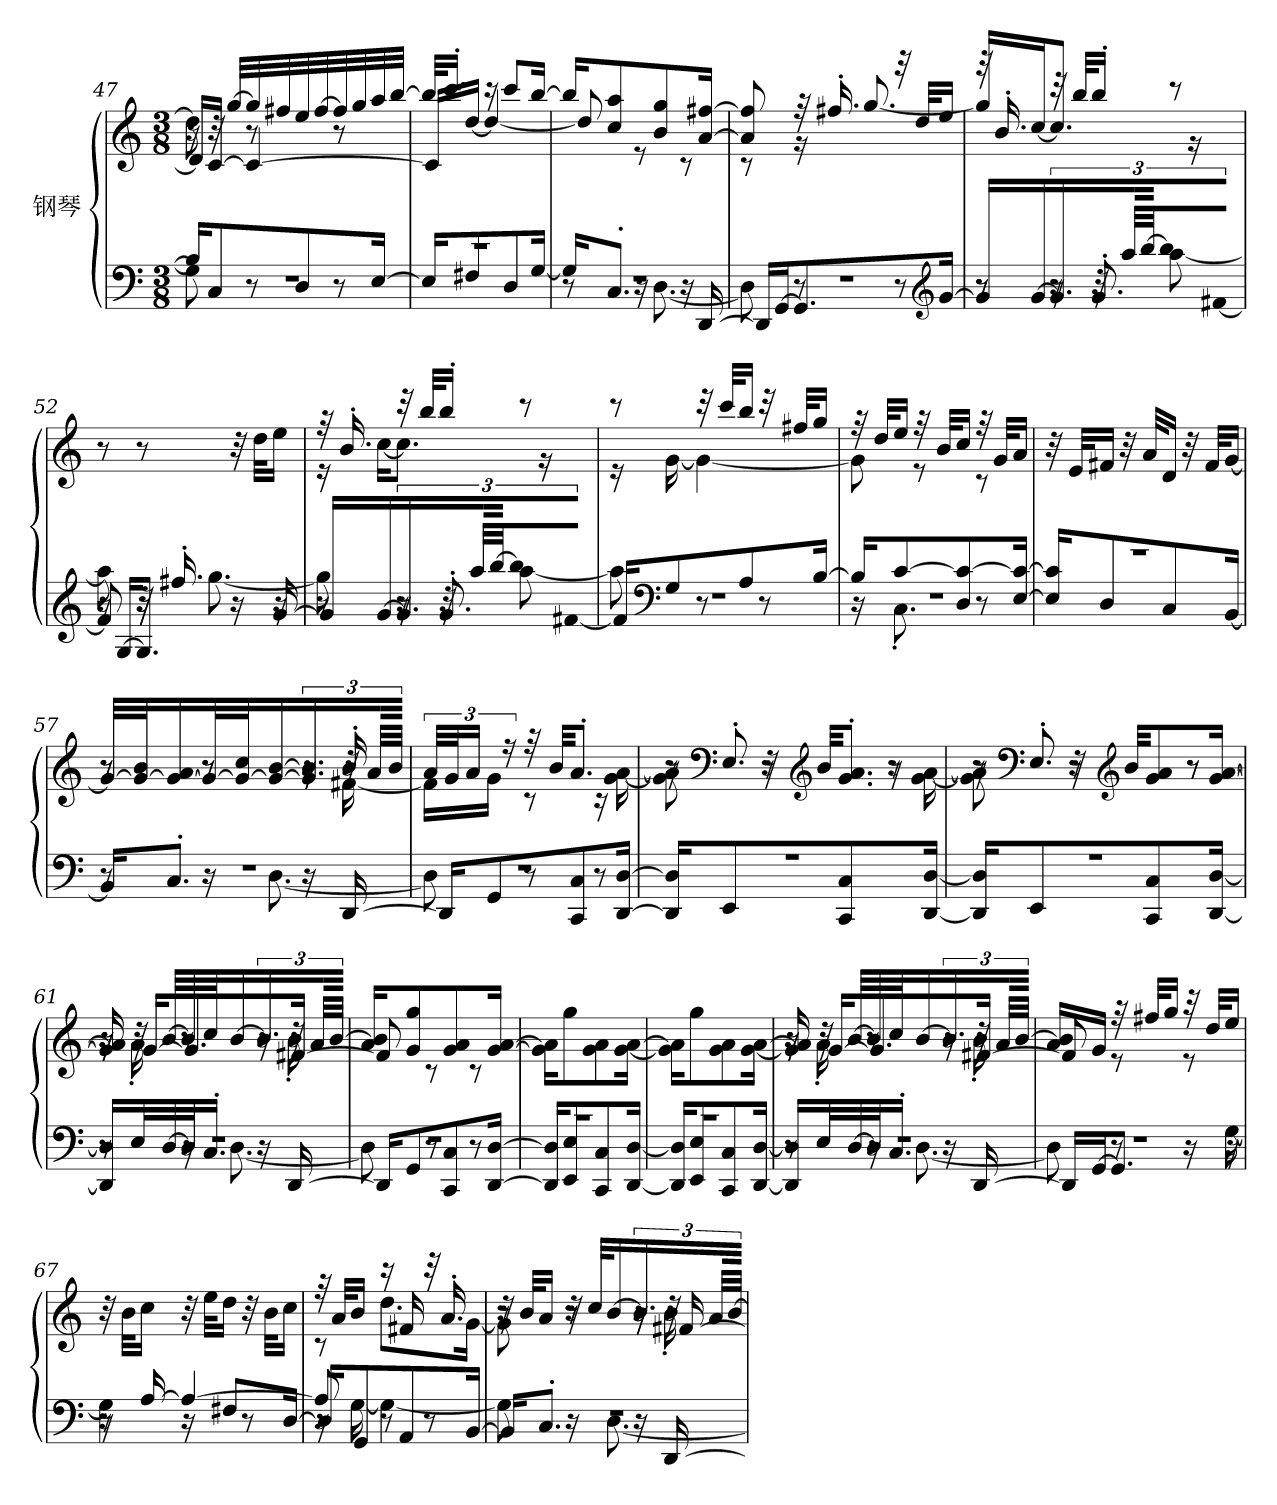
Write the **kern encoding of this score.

**kern	**kern
*part1	*part1
*staff2	*staff1
*I"钢琴	*
*clefF4	*clefG2
*k[]	*k[]
*M3/8	*M3/8
=47	=47
*^	*^
*	*^	*	*^
4.r	8G\]	16B/KL]	16r	8dd\]	16d/LL]
.	.	8C/	32r	.	[16c/JJ
.	.	.	[32gg/LLL	.	.
.	8r	.	32gg/]	8r	4c/_
.	.	.	32ff#X/	.	.
.	.	8D/	32ee/	.	.
.	.	.	[32ff#/	.	.
.	8r	.	32ff#/]	8r	.
.	.	.	32gg/	.	.
.	.	[16E/Jk	32aa/	.	.
.	.	.	[32bb/JJJ	.	.
*	*v	*v	*	*	*
*	*	*	*v	*v
=48	=48	=48	=48
4.r	16E/KL]	32bb/KLL]	16c/LL]
.	.	16.ccc'/JJ	.
.	8F#X/	.	[16dd/JJ
.	.	16r	4dd/_
.	8D/	8ccc/L	.
.	[16G/Jk	[16bb/Jk	.
!!LO:LB:g=z	!!
=49	=49	=49	=49
*	*^	*	*
4.r	8r	16G/KL]	16bb/KL]	8dd/]
.	.	8.C'/J	8cc/ 8aa/	.
.	16r	.	.	8r
.	[8.D\	.	8b/ 8gg/	.
.	.	16r	.	8r
.	.	[16DD/	[16a/ [16ff#X/Jk	.
=50	=50	=50	=50	=50
4.r	8D\]	16DD/LL]	8a/] 8ff#/]	8r
.	.	[16GG/J	.	.
.	8r	8.GG/]	32r	16r
.	.	.	16.ff#X'/	.
.	.	.	.	[8.gg/
.	8r	.	32r	.
.	.	.	32dd/KLL	.
*clefG2	*	*	*	*
.	.	[16g/Jk	16ee/JJ	.
=51	=51	=51	=51	=51
8r	8r	16g/LL]	32r	16gg/LL]
.	.	.	16.b'/	.
.	.	[16g/	.	[16cc/J
16r	8r	24.g/JJ]	32r	8.cc/J]
.	.	.	32bb/KLL	.
8.g'/	.	48r	16bb'/JJ	.
.	.	48aa/LLL	.	.
.	.	[48bb/J	.	.
.	[8aa\	16bb/]	8r	.
.	.	[16f#X/JJ	.	16r
*	*	*	*v	*v
!!LO:PB:g=z
=52	=52	=52	=52
16r	8aa\]	8f#/]	8r
[16G/KL	.	.	.
8.G/J]	16r	32r	8r
.	.	16.ff#X'/	.
.	[8.gg\	.	.
.	.	16r	32r
.	.	.	32dd\KLL
16r	.	[16g/	16ee\JJ
=53	=53	=53	=53
*	*	*	*^
8r	8gg\]	16g/LL]	32r	16r
.	.	.	16.b'/	.
.	.	[16g/	.	[16cc\KL
16r	8r	24.g/JJ]	32r	8.cc\J]
.	.	.	32bb/KLL	.
8.g'/	.	48r	16bb'/JJ	.
.	.	48aa/LLL	.	.
.	.	[48bb/J	.	.
.	[8aa\	16bb/]	8r	.
.	.	[16f#X/JJ	.	16r
=54	=54	=54	=54	=54
4.r	8aa\]	16f#/KL]	8r	16r
*clefF4	*	*	*	*
.	.	8G/	.	[16g\
.	8r	.	32r	4g\_
.	.	.	32ccc/KLL	.
.	.	8A/	16bb/JJ	.
.	8r	.	32r	.
.	.	.	32ff#X/KLL	.
.	.	[16B/Jk	16gg/JJ	.
!!LO:LB:g=z	!!
=55	=55	=55	=55	=55
4.r	16r	16B/KL]	32r	8g\]
.	.	.	32dd/KLL	.
.	8.C'\	[8c/	16ee/JJ	.
.	.	.	32r	8r
.	.	.	32b/KLL	.
.	.	8D/ 8c/_	16cc/JJ	.
.	8r	.	32r	8r
.	.	.	32g/KLL	.
.	.	[16E/ 16c/_Jk	16a/JJ	.
*	*v	*v	*	*
*	*	*v	*v
=56	=56	=56
4.r	16E/] 16c/]KL	32r
.	.	32e/KLL
.	8D/	16f#X/JJ
.	.	32r
.	.	32a/KLL
.	8C/	16d/JJ
.	.	32r
.	.	32f#/KLL
.	[16BB/Jk	[16g/JJ
=57	=57	=57
*	*^	*^
*	*	*	*	*^
4.r	8r	16BB/KL]	32g/LLL_	8r	8r
.	.	.	32g/_ 32b/J	.	.
.	.	8.C'/J	16g/_ 16a/	.	.
.	16r	.	32g/L_	8r	8r
.	.	.	32g/_ 32cc/J	.	.
.	[8.D\	.	16g/_ [16b/	.	.
.	.	16r	24.g/] 24.b/]JJ	16r	16r
.	.	[16DD/	48r	[16f#X\	16b'/
.	.	.	48a/LLL	.	.
.	.	.	48b/JJJ	.	.
*	*	*	*	*v	*v
!!LO:LB:g=z
=58	=58	=58	=58	=58
4.r	8D\]	16DD/KL]	48a/LLL	16f#\LL]
.	.	.	48g/J	.
.	.	.	24a/JJ	.
.	.	8GG/	.	16g\JJ
.	.	.	24r	.
.	8r	.	32r	8r
.	.	.	32b/KKL	.
.	.	8CC/ 8C/	8.a'/J	.
.	8r	.	.	16r
.	.	[16DD/ [16D/Jk	.	[16g\ [16a\
*	*v	*v	*	*
=59	=59	=59	=59
*	*	*	*^
4.r	16DD/] 16D/]KL	8r	8g\] 8a\]	16r
*	*	*clefF4	*	*
.	8EE/	.	.	8.E'/
.	.	32r	8r	.
*	*	*clefG2	*	*
.	.	32b/KKL	.	.
.	8CC/ 8C/	8.g/' 8.a/'J	.	.
.	.	.	16r	8r
.	[16DD/ [16D/Jk	.	[16g\ [16a\	.
=60	=60	=60	=60	=60
4.r	16DD/] 16D/]KL	8r	8g\] 8a\]	16r
*	*	*clefF4	*	*
.	8EE/	.	.	8.E'/
.	.	32r	8r	.
*	*	*clefG2	*	*
.	.	32b/KKL	.	.
.	8CC/ 8C/	8g/ 8a/	.	.
.	.	.	8r	8r
.	[16DD/ [16D/Jk	[16g/ [16a/Jk	.	.
!!LO:LB:g=z	!!	!!
=61	=61	=61	=61	=61
*	*^	*	*	*
4.r	8r	16DD/] 16D/]LL	16g/] 16a/]	16r	16r
.	.	32E/L	32r	16a'\	[16g/KL
.	.	[32D/	[32b/LLL	.	.
.	16r	32D/J]	32b/]	8r	8.g/]
.	.	16.C'/JJ	32cc/J	.	.
.	[8.D\	.	[16b/	.	.
.	.	16r	24.b/JJ]	16r	.
.	.	[16DD/	48r	16b'\	[16f#X/Jk
.	.	.	48a/LLL	.	.
.	.	.	[48b/JJJ	.	.
*	*	*	*	*v	*v
=62	=62	=62	=62	=62
4.r	8D\]	16DD/KL]	16a/ 16b/]KL	8f#/]
.	.	8GG/	8g/ 8gg/	.
.	8r	.	.	8r
.	.	8CC/ 8C/	8g/ 8a/	.
.	8r	.	.	8r
.	.	[16DD/ [16D/Jk	[16g/ [16a/Jk	.
*	*v	*v	*	*
*	*	*v	*v
=63	=63	=63
4.r	16DD/] 16D/]KL	16g\] 16a\]KL
.	8EE/ 8E/	8gg\
.	8CC/ 8C/	8g\ 8a\
.	[16DD/ [16D/Jk	[16g\ [16a\Jk
=64	=64	=64
4.r	16DD/] 16D/]KL	16g\] 16a\]KL
.	8EE/ 8E/	8gg\
.	8CC/ 8C/	8g\ 8a\
.	[16DD/ [16D/Jk	[16g\ [16a\Jk
!!LO:LB:g=z
=65	=65	=65
*	*^	*^
*	*	*	*	*^
4.r	8r	16DD/] 16D/]LL	16g/] 16a/]	16r	16r
.	.	32E/L	32r	16a'\	[16g/KL
.	.	[32D/	[32b/LLL	.	.
.	16r	32D/J]	32b/]	8r	8.g/]
.	.	16.C'/JJ	32cc/J	.	.
.	[8.D\	.	[16b/	.	.
.	.	16r	24.b/JJ]	16r	.
.	.	[16DD/	48r	16b'\	[16f#X/Jk
.	.	.	48a/LLL	.	.
.	.	.	[48b/JJJ	.	.
*	*	*	*	*v	*v
=66	=66	=66	=66	=66
4.r	8D\]	16DD/LL]	16a/ 16b/]LL	8f#/]
.	.	[16GG/J	16g/JJ	.
.	8r	8.GG/J]	32r	8r
.	.	.	32ff#X/KLL	.
.	.	.	16gg/JJ	.
.	16r	.	32r	8r
.	.	.	32dd/KLL	.
.	[16G\	16r	16ee/JJ	.
*	*	*	*v	*v
=67	=67	=67	=67
16r	4G\]	8r	32r
.	.	.	32b\KLL
[16A/	.	.	16cc\JJ
4A/_	.	16r	32r
.	.	.	32ee\KLL
.	.	8F#X/L	16dd\JJ
.	8r	.	32r
.	.	.	32b\KLL
.	.	[16D/Jk	16cc\JJ
!!LO:LB:g=z
=68	=68	=68	=68
*	*	*	*^
8A/]	16r	16D/KL]	32r	8r
.	.	.	32a/KLL	.
.	[16G\	8GG/	16b/JJ	.
8r	4G\_	.	16r	8.dd\L
.	.	8AA/	16f#X/	.
8r	.	.	32r	.
.	.	.	16.a'/	.
.	.	[16BB/Jk	.	[16g\Jk
=69	=69	=69	=69	=69
*	*	*	*	*^
4.r	8G\]	16BB/KL]	32r	8g\]	8r
.	.	.	32b/KLL	.	.
.	.	8.C'/J	16a/JJ	.	.
.	16r	.	32r	8r	8r
.	.	.	32cc/KLL	.	.
.	[8.D\	.	[16b/	.	.
.	.	16r	24.b/JJ]	16r	16r
.	.	[16DD/	48r	16b'\	[16f#X/
.	.	.	48a/LLL	.	.
.	.	.	[48b/JJJ	.	.
*v	*v	*v	*	*	*
*	*v	*v	*v
=	=
*-	*-
